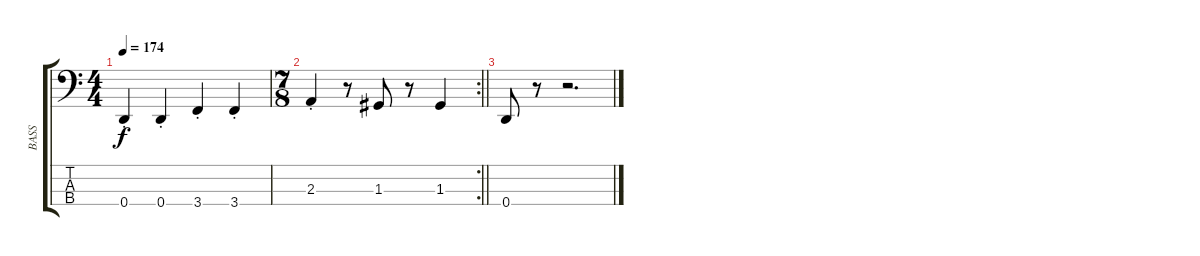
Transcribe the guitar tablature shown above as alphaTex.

\track ("BASS" "BASS") {instrument electricbassfinger}
\staff {score tabs}
\tuning (F2 C2 G1 D1) {hide}
\ts (4 4)
\tempo 174
\clef f4
\ks c
0.4{st}.4{dy f} 0.4{st}.4 3.4{st}.4 3.4{st}.4 |
\rc 2
\ts (7 8)
\barLineRight lightlight
2.3{st}.4 r.8 1.3.8 r.8 1.3.4 |
0.4.8 r.8 r.2{d}
